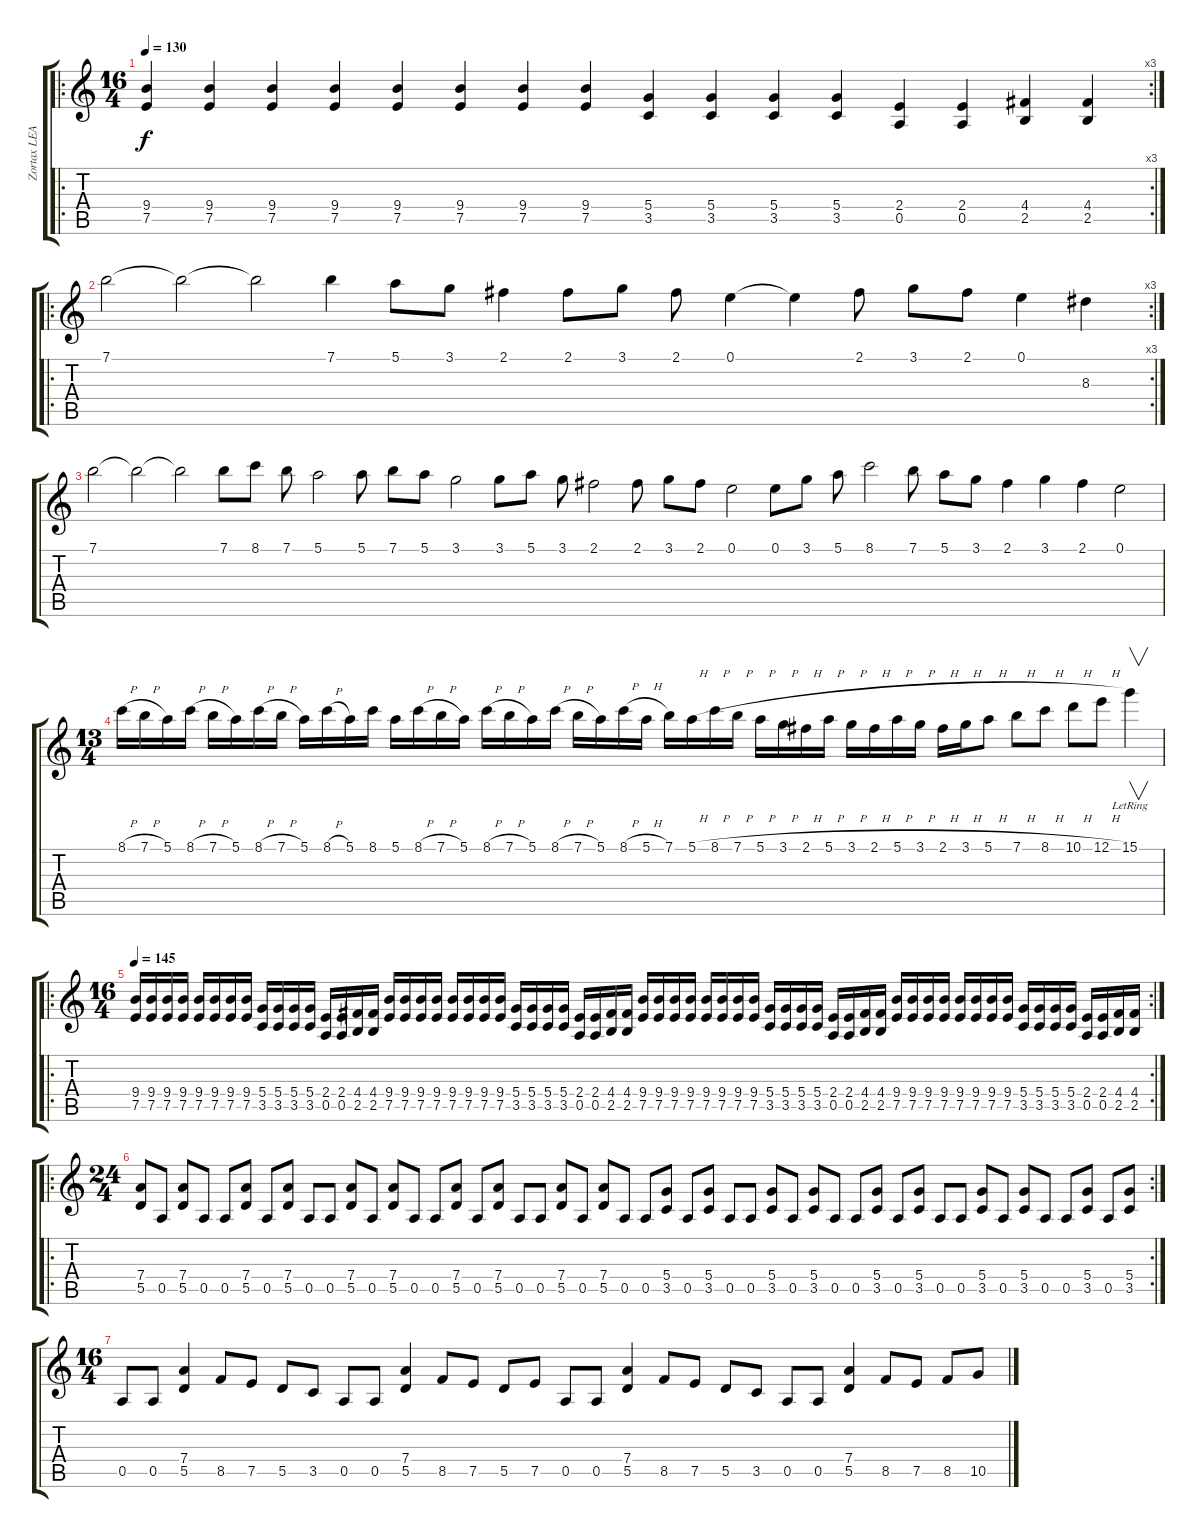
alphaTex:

\track ("Zortax LEAD GUITAR" "Zortax LEA") {instrument distortionguitar}
\staff {score tabs}
\tuning (E4 B3 G3 D3 A2 E2) {hide}
\ro
\rc 3
\ts (16 4)
\tempo 130
\clef g2
\ks c
(9.4 7.5).4{dy f} (9.4 7.5).4 (9.4 7.5).4 (9.4 7.5).4 (9.4 7.5).4 (9.4 7.5).4 (9.4 7.5).4 (9.4 7.5).4 (5.4 3.5).4 (5.4 3.5).4 (5.4 3.5).4 (5.4 3.5).4 (2.4 0.5).4 (2.4 0.5).4 (4.4 2.5).4 (4.4 2.5).4 |
\ro
\rc 3
7.1.2 7.1{t}.2 7.1{t}.2 7.1.4 5.1.8 3.1.8 2.1.4 2.1.8 3.1.8 2.1.8 0.1.4 0.1{t}.4 2.1.8 3.1.8 2.1.8 0.1.4 8.3.4 |
7.1.2 7.1{t}.2 7.1{t}.2 7.1.8 8.1.8 7.1.8 5.1.2 5.1.8 7.1.8 5.1.8 3.1.2 3.1.8 5.1.8 3.1.8 2.1.2 2.1.8 3.1.8 2.1.8 0.1.2 0.1.8 3.1.8 5.1.8 8.1.2 7.1.8 5.1.8 3.1.8 2.1.4 3.1.4 2.1.4 0.1.2 |
\ts (13 4)
8.1{h}.16 7.1{h}.16 5.1.16 8.1{h}.16 7.1{h}.16 5.1.16 8.1{h}.16 7.1{h}.16 5.1.16 8.1{h}.16 5.1.16 8.1.16 5.1.16 8.1{h}.16 7.1{h}.16 5.1.16 8.1{h}.16 7.1{h}.16 5.1.16 8.1{h}.16 7.1{h}.16 5.1.16 8.1{h}.16 5.1{h}.16 7.1.16 5.1{h}.16 8.1{h}.16 7.1{h}.16 5.1{h}.16 3.1{h}.16 2.1{h}.16 5.1{h}.16 3.1{h}.16 2.1{h}.16 5.1{h}.16 3.1{h}.16 2.1{h}.16 3.1{h}.16 5.1{h}.8 7.1{h}.8 8.1{h}.8 10.1{h}.8 12.1{h}.8 15.1{lr}.4{v} |
\ro
\rc 2
\ts (16 4)
\tempo 145
(9.4 7.5).16 (9.4 7.5).16 (9.4 7.5).16 (9.4 7.5).16 (9.4 7.5).16 (9.4 7.5).16 (9.4 7.5).16 (9.4 7.5).16 (5.4 3.5).16 (5.4 3.5).16 (5.4 3.5).16 (5.4 3.5).16 (2.4 0.5).16 (2.4 0.5).16 (4.4 2.5).16 (4.4 2.5).16 (9.4 7.5).16 (9.4 7.5).16 (9.4 7.5).16 (9.4 7.5).16 (9.4 7.5).16 (9.4 7.5).16 (9.4 7.5).16 (9.4 7.5).16 (5.4 3.5).16 (5.4 3.5).16 (5.4 3.5).16 (5.4 3.5).16 (2.4 0.5).16 (2.4 0.5).16 (4.4 2.5).16 (4.4 2.5).16 (9.4 7.5).16 (9.4 7.5).16 (9.4 7.5).16 (9.4 7.5).16 (9.4 7.5).16 (9.4 7.5).16 (9.4 7.5).16 (9.4 7.5).16 (5.4 3.5).16 (5.4 3.5).16 (5.4 3.5).16 (5.4 3.5).16 (2.4 0.5).16 (2.4 0.5).16 (4.4 2.5).16 (4.4 2.5).16 (9.4 7.5).16 (9.4 7.5).16 (9.4 7.5).16 (9.4 7.5).16 (9.4 7.5).16 (9.4 7.5).16 (9.4 7.5).16 (9.4 7.5).16 (5.4 3.5).16 (5.4 3.5).16 (5.4 3.5).16 (5.4 3.5).16 (2.4 0.5).16 (2.4 0.5).16 (4.4 2.5).16 (4.4 2.5).16 |
\ro
\rc 2
\ts (24 4)
(7.4 5.5).8 0.5.8 (7.4 5.5).8 0.5.8 0.5.8 (7.4 5.5).8 0.5.8 (7.4 5.5).8 0.5.8 0.5.8 (7.4 5.5).8 0.5.8 (7.4 5.5).8 0.5.8 0.5.8 (7.4 5.5).8 0.5.8 (7.4 5.5).8 0.5.8 0.5.8 (7.4 5.5).8 0.5.8 (7.4 5.5).8 0.5.8 0.5.8 (5.4 3.5).8 0.5.8 (5.4 3.5).8 0.5.8 0.5.8 (5.4 3.5).8 0.5.8 (5.4 3.5).8 0.5.8 0.5.8 (5.4 3.5).8 0.5.8 (5.4 3.5).8 0.5.8 0.5.8 (5.4 3.5).8 0.5.8 (5.4 3.5).8 0.5.8 0.5.8 (5.4 3.5).8 0.5.8 (5.4 3.5).8 |
\ts (16 4)
0.5.8 0.5.8 (7.4 5.5).4 8.5.8 7.5.8 5.5.8 3.5.8 0.5.8 0.5.8 (7.4 5.5).4 8.5.8 7.5.8 5.5.8 7.5.8 0.5.8 0.5.8 (7.4 5.5).4 8.5.8 7.5.8 5.5.8 3.5.8 0.5.8 0.5.8 (7.4 5.5).4 8.5.8 7.5.8 8.5.8 10.5.8
